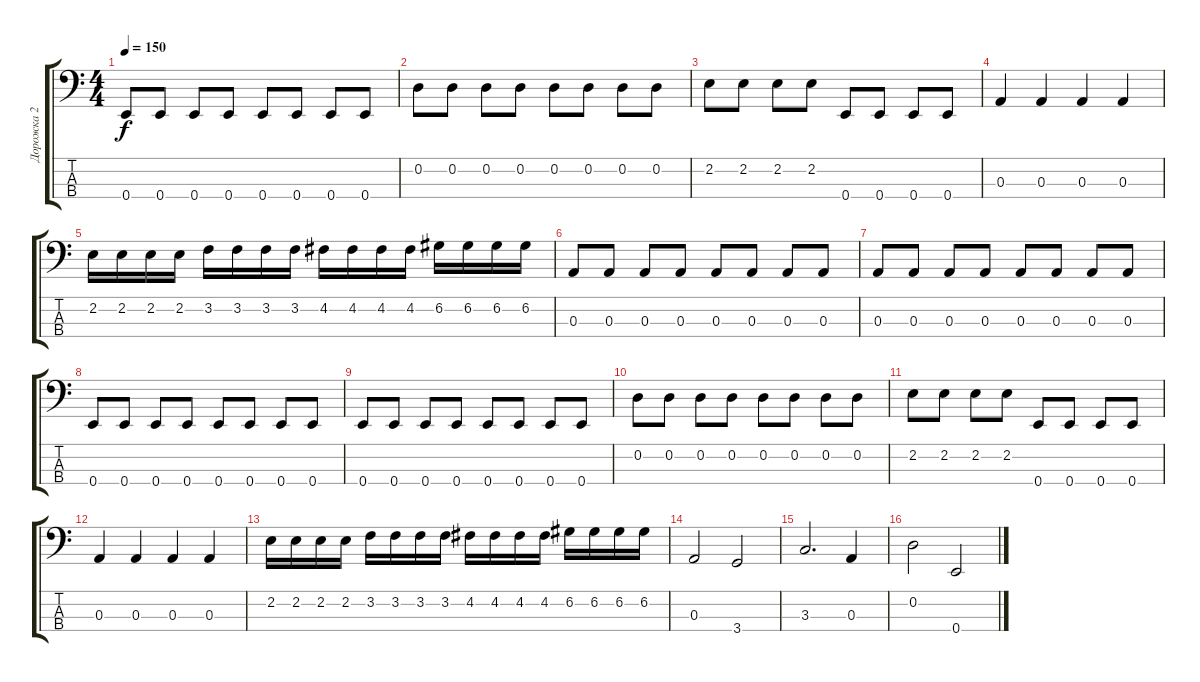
\track ("Дорожка 2" "Дорожка 2") {instrument electricbassfinger}
\staff {score tabs}
\tuning (G2 D2 A1 E1) {hide}
\ts (4 4)
\tempo 150
\clef f4
\ks c
0.4.8{dy f} 0.4.8 0.4.8 0.4.8 0.4.8 0.4.8 0.4.8 0.4.8 |
0.2.8 0.2.8 0.2.8 0.2.8 0.2.8 0.2.8 0.2.8 0.2.8 |
2.2.8 2.2.8 2.2.8 2.2.8 0.4.8 0.4.8 0.4.8 0.4.8 |
0.3.4 0.3.4 0.3.4 0.3.4 |
2.2.16 2.2.16 2.2.16 2.2.16 3.2.16 3.2.16 3.2.16 3.2.16 4.2.16 4.2.16 4.2.16 4.2.16 6.2.16 6.2.16 6.2.16 6.2.16 |
0.3.8 0.3.8 0.3.8 0.3.8 0.3.8 0.3.8 0.3.8 0.3.8 |
0.3.8 0.3.8 0.3.8 0.3.8 0.3.8 0.3.8 0.3.8 0.3.8 |
0.4.8 0.4.8 0.4.8 0.4.8 0.4.8 0.4.8 0.4.8 0.4.8 |
0.4.8 0.4.8 0.4.8 0.4.8 0.4.8 0.4.8 0.4.8 0.4.8 |
0.2.8 0.2.8 0.2.8 0.2.8 0.2.8 0.2.8 0.2.8 0.2.8 |
2.2.8 2.2.8 2.2.8 2.2.8 0.4.8 0.4.8 0.4.8 0.4.8 |
0.3.4 0.3.4 0.3.4 0.3.4 |
2.2.16 2.2.16 2.2.16 2.2.16 3.2.16 3.2.16 3.2.16 3.2.16 4.2.16 4.2.16 4.2.16 4.2.16 6.2.16 6.2.16 6.2.16 6.2.16 |
0.3.2 3.4.2 |
3.3.2{d} 0.3.4 |
0.2.2 0.4.2
